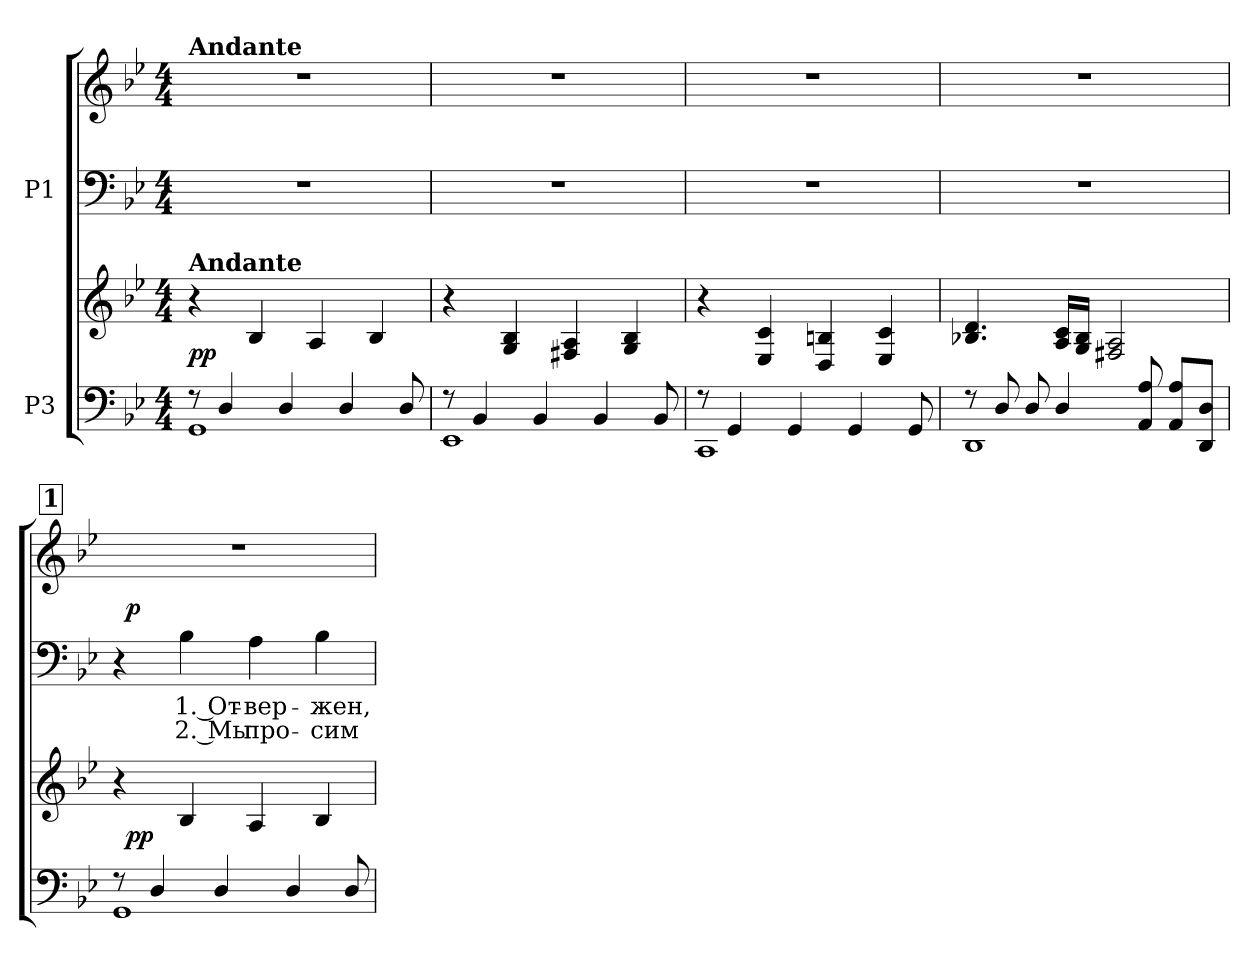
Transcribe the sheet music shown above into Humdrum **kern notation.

**kern	**kern	**dynam	**kern	**text	**text	**kern	**dynam
*part2	*part2	*part2	*part1	*part1	*part1	*part1	*part1
*staff4	*staff3	*staff3/4	*staff2	*staff2	*staff2	*staff1	*staff1/2
*I"P3	*	*	*I"P1	*	*	*	*
!!LO:PB:g=z
*clefF4	*clefG2	*	*clefF4	*	*	*clefG2	*
*k[b-e-]	*k[b-e-]	*	*k[b-e-]	*	*	*k[b-e-]	*
*g:	*g:	*	*g:	*	*	*g:	*
*M4/4	*M4/4	*	*M4/4	*	*	*M4/4	*
*MM80	*MM80	*	*MM80	*	*	*MM80	*
=1	=1	=1	=1	=1	=1	=1	=1
*^	*	*	*	*	*	*	*
!	!	!	!	!	!	!	!LO:TX:a:B:t=Andante	!
!	!	!LO:TX:a:B:t=Andante	!	!	!	!	!	!
8r	1GGi	4r	p p	1r	.	.	1r	.
4Di/	.	.	.	.	.	.	.	.
.	.	4B-i/	.	.	.	.	.	.
4Di/	.	.	.	.	.	.	.	.
.	.	4Ai/	.	.	.	.	.	.
4Di/	.	.	.	.	.	.	.	.
.	.	4B-i/	.	.	.	.	.	.
8Di/	.	.	.	.	.	.	.	.
=2	=2	=2	=2	=2	=2	=2	=2	=2
8r	1EE-i	4r	.	1r	.	.	1r	.
4BB-i/	.	.	.	.	.	.	.	.
.	.	4Gi/ 4B-i	.	.	.	.	.	.
4BB-i/	.	.	.	.	.	.	.	.
.	.	4F#Xi/ 4Ai	.	.	.	.	.	.
4BB-i/	.	.	.	.	.	.	.	.
.	.	4Gi/ 4B-i	.	.	.	.	.	.
8BB-i/	.	.	.	.	.	.	.	.
=3	=3	=3	=3	=3	=3	=3	=3	=3
8r	1CCi	4r	.	1r	.	.	1r	.
4GGi/	.	.	.	.	.	.	.	.
.	.	4E-i/ 4ci	.	.	.	.	.	.
4GGi/	.	.	.	.	.	.	.	.
.	.	4Di/ 4Bni	.	.	.	.	.	.
4GGi/	.	.	.	.	.	.	.	.
.	.	4E-i/ 4ci	.	.	.	.	.	.
8GGi/	.	.	.	.	.	.	.	.
=4	=4	=4	=4	=4	=4	=4	=4	=4
8r	1DDi	4.B-Xi/ 4.di	.	1r	.	.	1r	.
8Di/	.	.	.	.	.	.	.	.
8Di/	.	.	.	.	.	.	.	.
4Di/	.	16Ai/ 16ciLL	.	.	.	.	.	.
.	.	16Gi/ 16B-iJJ	.	.	.	.	.	.
.	.	2F#Xi/ 2Ai	.	.	.	.	.	.
8AAi/ 8Ai	.	.	.	.	.	.	.	.
8AAi/ 8AiL	.	.	.	.	.	.	.	.
8DDi/ 8DiJ	.	.	.	.	.	.	.	.
!!LO:LB:g=z
!!LO:REH:place=s1:B:color=#000000:enc=box:fs=12.9726:t=1
=5	=5	=5	=5	=5	=5	=5	=5	=5
*	*^	*^	*	*^	*	*	*	*
8r	1GGi	32ryy	4r	32ryy	.	4r	32ryy	.	.	1r	.
.	.	2ryy	.	2ryy	p p	.	2ryy	.	.	.	p
4Di/	.	.	.	.	.	.	.	.	.	.	.
!	!	!	!	!	!	!	!	!LO:LY:a:color=#000000	!LO:LY:a:color=#000000	!	!
.	.	.	4B-i/	.	.	4B-i\	.	1. От-	2. Мы	.	.
4Di/	.	.	.	.	.	.	.	.	.	.	.
!	!	!	!	!	!	!	!	!LO:LY:a:color=#000000	!LO:LY:a:color=#000000	!	!
.	.	.	4Ai/	.	.	4Ai\	.	-вер-	про-	.	.
.	.	4...ryy	.	4...ryy	.	.	4...ryy	.	.	.	.
4Di/	.	.	.	.	.	.	.	.	.	.	.
!	!	!	!	!	!	!	!	!LO:LY:a:color=#000000	!LO:LY:a:color=#000000	!	!
.	.	.	4B-i/	.	.	4B-i\	.	-жен,	-сим	.	.
8Di/	.	.	.	.	.	.	.	.	.	.	.
*v	*v	*v	*	*	*	*v	*v	*	*	*	*
*	*v	*v	*	*	*	*	*	*
=	=	=	=	=	=	=	=
*-	*-	*-	*-	*-	*-	*-	*-
